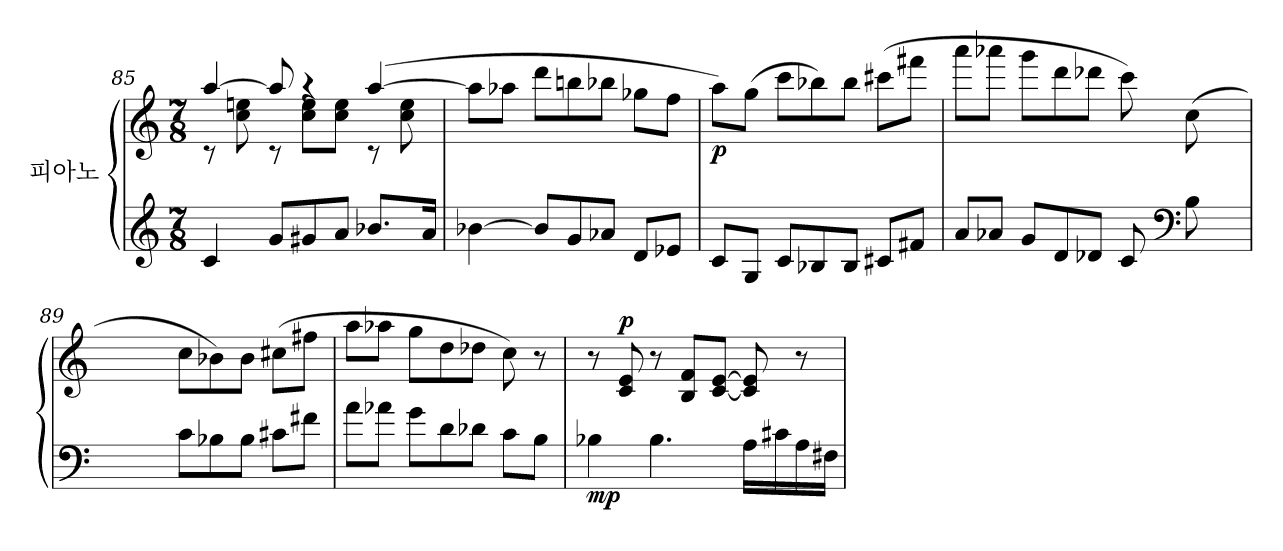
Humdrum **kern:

**kern	**kern	**dynam
*part1	*part1	*part1
*staff2	*staff1	*staff1/2
*I"피아노	*	*
*clefG2	*clefG2	*
*k[]	*k[]	*
*C:	*C:	*
*M7/8	*M7/8	*
=85	=85	=85
*	*^	*
4c/	[4aa/	8rc	.
.	.	8cc\ 8een\	.
8g/L	8aa/]	8rc	.
8g#X/	4raa	8cc\ 8ee\L	.
8a/J	.	8cc\ 8ee\J	.
8.b-X/L	(>[4aa/	8rc	.
.	.	8cc\ 8ee\	.
16a/Jk	.	.	.
*	*v	*v	*
!!LO:LB:g=z
=86	=86	=86
[4b-X\	8aa\L]	.
.	8aa-X\J	.
8b-/L]	8ddd\L	.
8g/	8bbn\	.
8a-X/J	8bb-X\J	.
8d/L	8gg-X\L	.
8e-X/J	8ff\J	.
=87	=87	=87
!	!	!LO:DY:b
8c/L	8aa\L)	p
8G/J	(>8gg\J	.
8c/L	8ccc\L	.
8B-X/	8bb-X\)	.
8B-/J	8bb-\J	.
8c#X/L	(>8ccc#X\L	.
8f#X/J	8fff#X\J	.
=88	=88	=88
8a/L	8aaa\L	.
8a-X/J	8aaa-X\J	.
8g/L	8ggg\L	.
8d/	8ddd\	.
8d-X/J	8ddd-X\J	.
8c/	8ccc\)	.
*clefF4	*	*
8B\	(<8cc\	.
8ryy	8ryy	.
=89	=89	=89
8BB-X/yy 8E/yyL	8c/yy 8a/yyL	.
8G/J	8g/J	.
8c\L	8cc\L	.
8B-X\	8b-X\)	.
8B-\J	8b-\J	.
8c#X\L	(>8cc#X\L	.
8f#X\J	8ff#X\J	.
!!LO:LB:g=z
=90	=90	=90
8a\L	8aa\L	.
8a-X\J	8aa-X\J	.
8g\L	8gg\L	.
8d\	8dd\	.
8d-X\J	8dd-X\J	.
8c\L	8cc\)	.
8B\J	8r	.
=91	=91	=91
!	!	!LO:DY:b=2
4B-X\	8r	mp
!	!	!LO:DY:a
.	8c/ 8e/	p
4.B-\	8r	.
.	8B/ 8f/L	.
.	[8c/ [8e/J	.
16A\LL	8c/] 8e/]	.
16c#X\	.	.
16A\	8r	.
16F#X\JJ	.	.
=	=	=
*-	*-	*-
